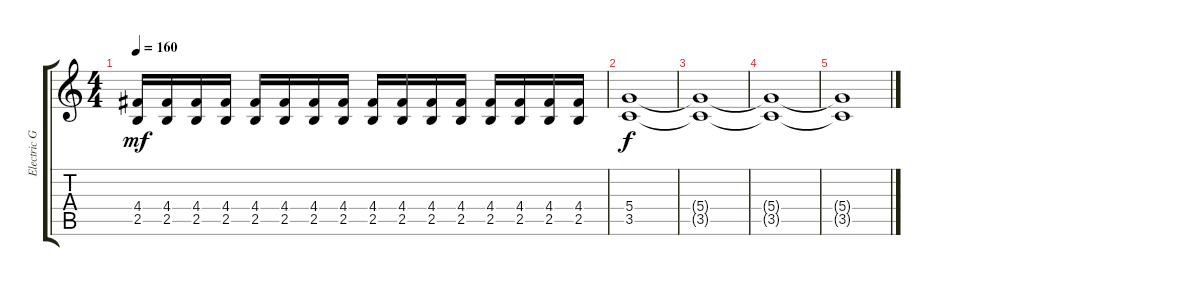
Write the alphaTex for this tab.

\track ("Electric Guitar" "Electric G") {instrument overdrivenguitar}
\staff {score tabs}
\tuning (E4 B3 G3 D3 A2 E2) {hide}
\ts (4 4)
\tempo 160
\clef g2
\ks c
(4.4 2.5).16{dy mf} (4.4 2.5).16 (4.4 2.5).16 (4.4 2.5).16 (4.4 2.5).16 (4.4 2.5).16 (4.4 2.5).16 (4.4 2.5).16 (4.4 2.5).16 (4.4 2.5).16 (4.4 2.5).16 (4.4 2.5).16 (4.4 2.5).16 (4.4 2.5).16 (4.4 2.5).16 (4.4 2.5).16 |
(5.4 3.5).1{dy f} |
(5.4{t} 3.5{t}).1 |
(5.4{t} 3.5{t}).1 |
(5.4{t} 3.5{t}).1
